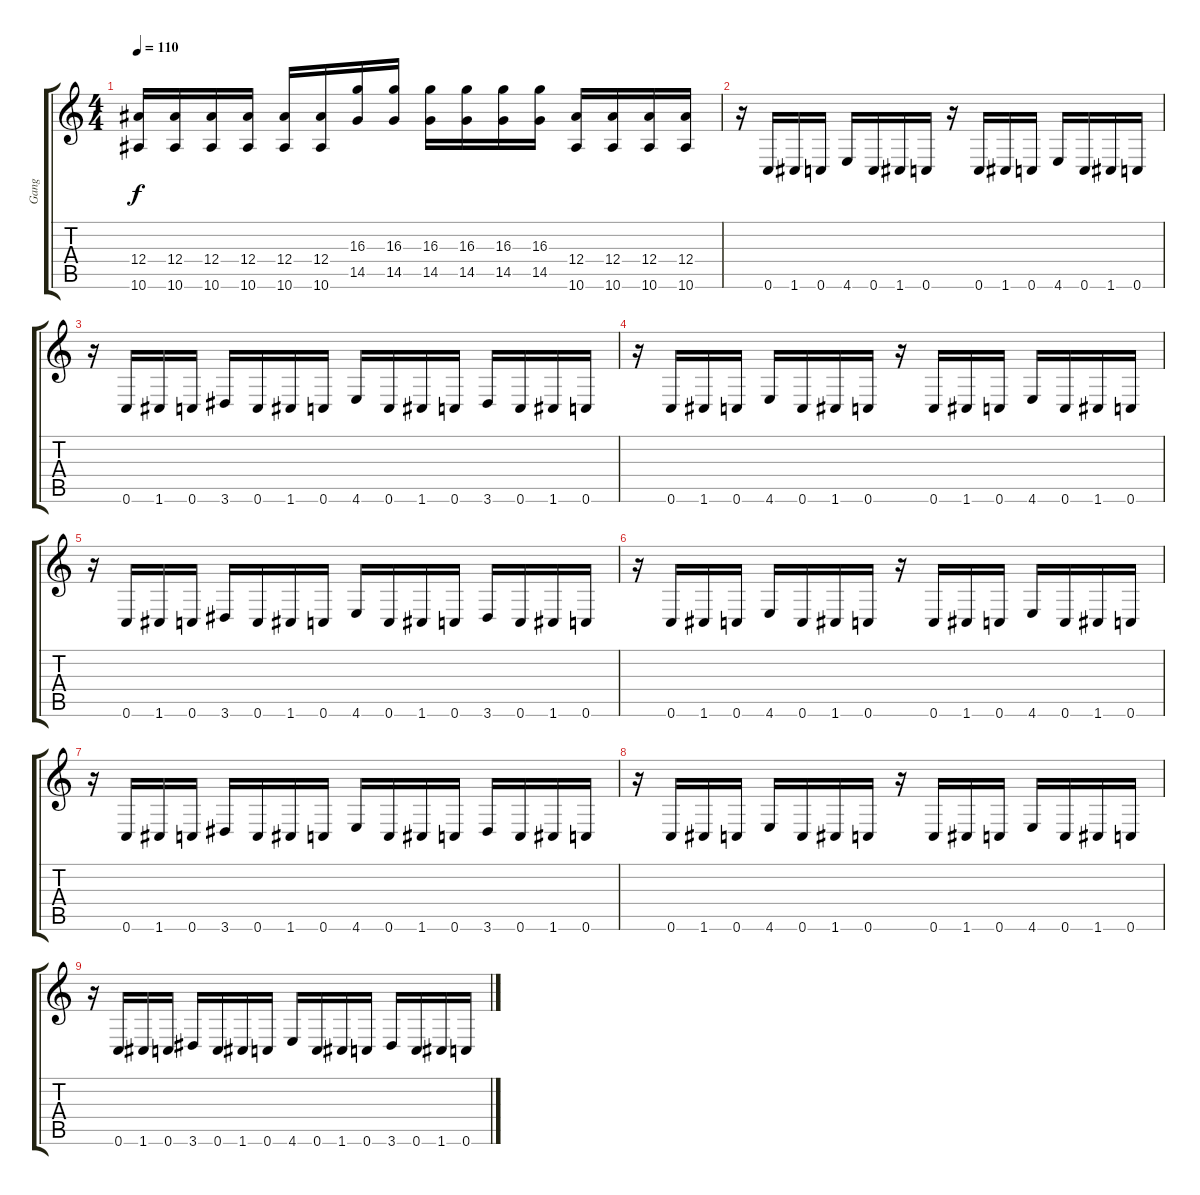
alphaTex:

\track ("Gang" "Gang") {instrument distortionguitar}
\staff {score tabs}
\tuning (C4 G3 Eb3 Bb2 F2 C2) {hide}
\ts (4 4)
\tempo 110
\clef g2
\ks c
(12.4 10.6).16{dy f} (12.4 10.6).16 (12.4 10.6).16 (12.4 10.6).16 (12.4 10.6).16 (12.4 10.6).16 (16.3 14.5).16 (16.3 14.5).16 (16.3 14.5).16 (16.3 14.5).16 (16.3 14.5).16 (16.3 14.5).16 (12.4 10.6).16 (12.4 10.6).16 (12.4 10.6).16 (12.4 10.6).16 |
r.16 0.6.16 1.6.16 0.6.16 4.6.16 0.6.16 1.6.16 0.6.16 r.16 0.6.16 1.6.16 0.6.16 4.6.16 0.6.16 1.6.16 0.6.16 |
r.16 0.6.16 1.6.16 0.6.16 3.6.16 0.6.16 1.6.16 0.6.16 4.6.16 0.6.16 1.6.16 0.6.16 3.6.16 0.6.16 1.6.16 0.6.16 |
r.16 0.6.16 1.6.16 0.6.16 4.6.16 0.6.16 1.6.16 0.6.16 r.16 0.6.16 1.6.16 0.6.16 4.6.16 0.6.16 1.6.16 0.6.16 |
r.16 0.6.16 1.6.16 0.6.16 3.6.16 0.6.16 1.6.16 0.6.16 4.6.16 0.6.16 1.6.16 0.6.16 3.6.16 0.6.16 1.6.16 0.6.16 |
r.16 0.6.16 1.6.16 0.6.16 4.6.16 0.6.16 1.6.16 0.6.16 r.16 0.6.16 1.6.16 0.6.16 4.6.16 0.6.16 1.6.16 0.6.16 |
r.16 0.6.16 1.6.16 0.6.16 3.6.16 0.6.16 1.6.16 0.6.16 4.6.16 0.6.16 1.6.16 0.6.16 3.6.16 0.6.16 1.6.16 0.6.16 |
r.16 0.6.16 1.6.16 0.6.16 4.6.16 0.6.16 1.6.16 0.6.16 r.16 0.6.16 1.6.16 0.6.16 4.6.16 0.6.16 1.6.16 0.6.16 |
r.16 0.6.16 1.6.16 0.6.16 3.6.16 0.6.16 1.6.16 0.6.16 4.6.16 0.6.16 1.6.16 0.6.16 3.6.16 0.6.16 1.6.16 0.6.16
